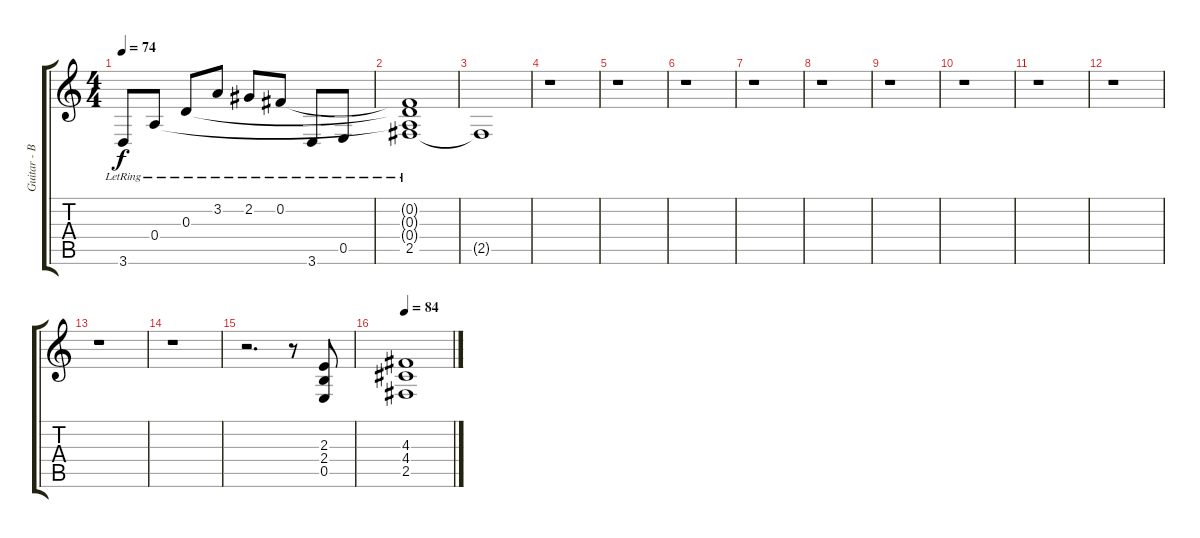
\track ("Guitar - BEADF#B" "Guitar - B") {instrument electricguitarjazz}
\staff {score tabs}
\tuning (B3 Gb3 D3 A2 E2 B1) {hide}
\ts (4 4)
\tempo 74
\clef g2
\ks c
3.6{lr}.8{dy f} 0.4{lr}.8 0.3{lr}.8 3.2{lr}.8 2.2{lr}.8 0.2{lr}.8 3.6{lr}.8 0.5{lr}.8 |
(0.2{t} 0.3{t} 0.4{t} 2.5{lr}).1 |
2.5{t}.1 |
r.1 |
r.1 |
r.1 |
r.1 |
r.1 |
r.1 |
r.1 |
r.1 |
r.1 |
r.1 |
r.1 |
r.2{d volume 10 instrument overdrivenguitar} r.8 (2.3 2.4 0.5).8 |
\tempo 84
(4.3 4.4 2.5).1{volume 8}
